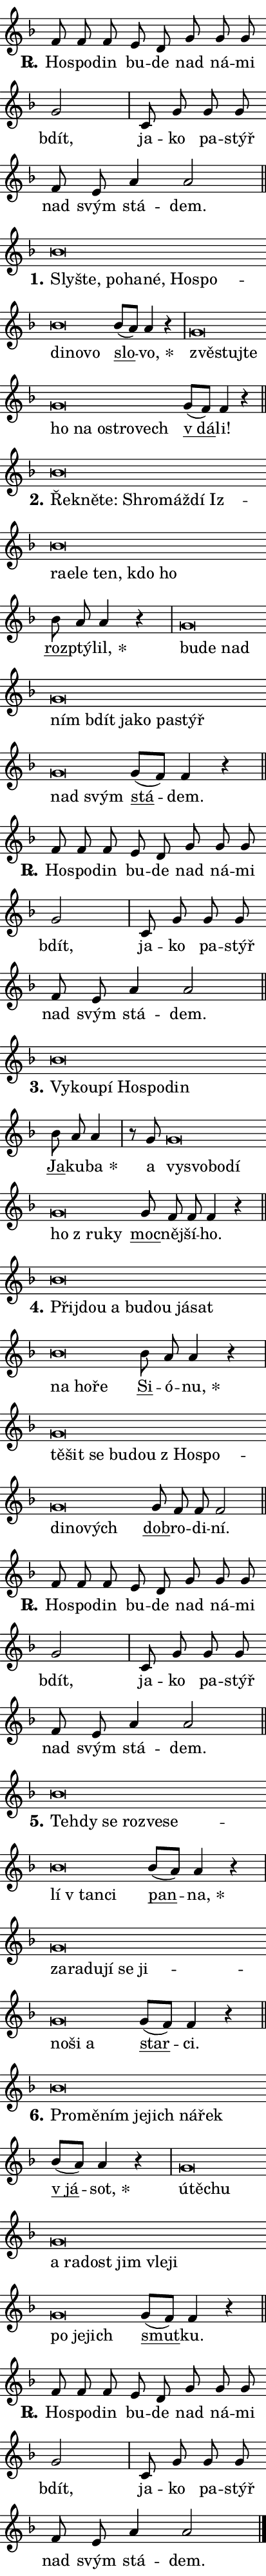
\version "2.22.1"
\header { tagline = "" }
\paper {
  indent = 0\cm
  top-margin = 0\cm
  right-margin = 0\cm
  bottom-margin = 0\cm
  left-margin = 0\cm
  paper-width = 7\cm
  page-breaking = #ly:one-page-breaking
  system-system-spacing.basic-distance = #11
  score-system-spacing.basic-distance = #11
  ragged-last = ##f
}


%% Author: Thomas Morley
%% https://lists.gnu.org/archive/html/lilypond-user/2020-05/msg00002.html
#(define (line-position grob)
"Returns position of @var[grob} in current system:
   @code{'start}, if at first time-step
   @code{'end}, if at last time-step
   @code{'middle} otherwise
"
  (let* ((col (ly:item-get-column grob))
         (ln (ly:grob-object col 'left-neighbor))
         (rn (ly:grob-object col 'right-neighbor))
         (col-to-check-left (if (ly:grob? ln) ln col))
         (col-to-check-right (if (ly:grob? rn) rn col))
         (break-dir-left
           (and
             (ly:grob-property col-to-check-left 'non-musical #f)
             (ly:item-break-dir col-to-check-left)))
         (break-dir-right
           (and
             (ly:grob-property col-to-check-right 'non-musical #f)
             (ly:item-break-dir col-to-check-right))))
        (cond ((eqv? 1 break-dir-left) 'start)
              ((eqv? -1 break-dir-right) 'end)
              (else 'middle))))

#(define (tranparent-at-line-position vctor)
  (lambda (grob)
  "Relying on @code{line-position} select the relevant enry from @var{vctor}.
Used to determine transparency,"
    (case (line-position grob)
      ((end) (not (vector-ref vctor 0)))
      ((middle) (not (vector-ref vctor 1)))
      ((start) (not (vector-ref vctor 2))))))

noteHeadBreakVisibility =
#(define-music-function (break-visibility)(vector?)
"Makes @code{NoteHead}s transparent relying on @var{break-visibility}"
#{
  \override NoteHead.transparent =
    #(tranparent-at-line-position break-visibility)
#})

#(define delete-ledgers-for-transparent-note-heads
  (lambda (grob)
    "Reads whether a @code{NoteHead} is transparent.
If so this @code{NoteHead} is removed from @code{'note-heads} from
@var{grob}, which is supposed to be @code{LedgerLineSpanner}.
As a result ledgers are not printed for this @code{NoteHead}"
    (let* ((nhds-array (ly:grob-object grob 'note-heads))
           (nhds-list
             (if (ly:grob-array? nhds-array)
                 (ly:grob-array->list nhds-array)
                 '()))
           ;; Relies on the transparent-property being done before
           ;; Staff.LedgerLineSpanner.after-line-breaking is executed.
           ;; This is fragile ...
           (to-keep
             (remove
               (lambda (nhd)
                 (ly:grob-property nhd 'transparent #f))
               nhds-list)))
      ;; TODO find a better method to iterate over grob-arrays, similiar
      ;; to filter/remove etc for lists
      ;; For now rebuilt from scratch
      (set! (ly:grob-object grob 'note-heads)  '())
      (for-each
        (lambda (nhd)
          (ly:pointer-group-interface::add-grob grob 'note-heads nhd))
        to-keep))))

hideNotes = {
  \noteHeadBreakVisibility #begin-of-line-visible
}
unHideNotes = {
  \noteHeadBreakVisibility #all-visible
}

% work-around for resetting accidentals
% https://lilypond.org/doc/v2.23/Documentation/notation/displaying-rhythms#unmetered-music
cadenzaMeasure = {
  \cadenzaOff
  \partial 1024 s1024
  \cadenzaOn
}

#(define-markup-command (accent layout props text) (markup?)
  "Underline accented syllable"
  (interpret-markup layout props
    #{\markup \override #'(offset . 4.3) \underline { #text }#}))

responsum = \markup \concat {
  "R" \hspace #-1.05 \path #0.1 #'((moveto 0 0.07) (lineto 0.9 0.8)) \hspace #0.05 "."
}

\layout {
    \context {
        \Staff
        \remove "Time_signature_engraver"
        \override LedgerLineSpanner.after-line-breaking = #delete-ledgers-for-transparent-note-heads
    }
    \context {
        \Voice {
            \override NoteHead.output-attributes = #'((class . "notehead"))
            \override Hairpin.height = #0.55
        }
    }
    \context {
        \Lyrics {
            \override StanzaNumber.output-attributes = #'((class . "stanzanumber"))
            \override LyricSpace.minimum-distance = #0.9
            \override LyricText.font-name = #"TeX Gyre Schola"
            \override LyricText.font-size = 1
            \override StanzaNumber.font-name = #"TeX Gyre Schola Bold"
            \override StanzaNumber.font-size = 1
        }
    }
}

% magnetic-lyrics.ily
%
%   written by
%     Jean Abou Samra <jean@abou-samra.fr>
%     Werner Lemberg <wl@gnu.org>
%
%   adapted by
%     Jiri Hon <jiri.hon@gmail.com>
%
% Version 2022-Apr-15

% https://www.mail-archive.com/lilypond-user@gnu.org/msg149350.html

#(define (Left_hyphen_pointer_engraver context)
   "Collect syllable-hyphen-syllable occurrences in lyrics and store
them in properties.  This engraver only looks to the left.  For
example, if the lyrics input is @code{foo -- bar}, it does the
following.

@itemize @bullet
@item
Set the @code{text} property of the @code{LyricHyphen} grob between
@q{foo} and @q{bar} to @code{foo}.

@item
Set the @code{left-hyphen} property of the @code{LyricText} grob with
text @q{foo} to the @code{LyricHyphen} grob between @q{foo} and
@q{bar}.
@end itemize

Use this auxiliary engraver in combination with the
@code{lyric-@/text::@/apply-@/magnetic-@/offset!} hook."
   (let ((hyphen #f)
         (text #f))
     (make-engraver
      (acknowledgers
       ((lyric-syllable-interface engraver grob source-engraver)
        (set! text grob)))
      (end-acknowledgers
       ((lyric-hyphen-interface engraver grob source-engraver)
        ;(when (not (grob::has-interface grob 'lyric-space-interface))
          (set! hyphen grob)));)
      ((stop-translation-timestep engraver)
       (when (and text hyphen)
         (ly:grob-set-object! text 'left-hyphen hyphen))
       (set! text #f)
       (set! hyphen #f)))))

#(define (lyric-text::apply-magnetic-offset! grob)
   "If the space between two syllables is less than the value in
property @code{LyricText@/.details@/.squash-threshold}, move the right
syllable to the left so that it gets concatenated with the left
syllable.

Use this function as a hook for
@code{LyricText@/.after-@/line-@/breaking} if the
@code{Left_@/hyphen_@/pointer_@/engraver} is active."
   (let ((hyphen (ly:grob-object grob 'left-hyphen #f)))
     (when hyphen
       (let ((left-text (ly:spanner-bound hyphen LEFT)))
         (when (grob::has-interface left-text 'lyric-syllable-interface)
           (let* ((common (ly:grob-common-refpoint grob left-text X))
                  (this-x-ext (ly:grob-extent grob common X))
                  (left-x-ext
                   (begin
                     ;; Trigger magnetism for left-text.
                     (ly:grob-property left-text 'after-line-breaking)
                     (ly:grob-extent left-text common X)))
                  ;; `delta` is the gap width between two syllables.
                  (delta (- (interval-start this-x-ext)
                            (interval-end left-x-ext)))
                  (details (ly:grob-property grob 'details))
                  (threshold (assoc-get 'squash-threshold details 0.2)))
             (when (< delta threshold)
               (let* (;; We have to manipulate the input text so that
                      ;; ligatures crossing syllable boundaries are not
                      ;; disabled.  For languages based on the Latin
                      ;; script this is essentially a beautification.
                      ;; However, for non-Western scripts it can be a
                      ;; necessity.
                      (lt (ly:grob-property left-text 'text))
                      (rt (ly:grob-property grob 'text))
                      (is-space (grob::has-interface hyphen 'lyric-space-interface))
                      (space (if is-space " " ""))
                      (space-markup (grob-interpret-markup grob " "))
                      (space-size (interval-length (ly:stencil-extent space-markup X)))
                      (extra-delta (if is-space space-size 0))
                      ;; Append new syllable.
                      (ltrt-space (if (and (string? lt) (string? rt))
                                (string-append lt space rt)
                                (make-concat-markup (list lt space rt))))
                      ;; Right-align `ltrt` to the right side.
                      (ltrt-space-markup (grob-interpret-markup
                               grob
                               (make-translate-markup
                                (cons (interval-length this-x-ext) 0)
                                (make-right-align-markup ltrt-space)))))
                 (begin
                   ;; Don't print `left-text`.
                   (ly:grob-set-property! left-text 'stencil #f)
                   ;; Set text and stencil (which holds all collected
                   ;; syllables so far) and shift it to the left.
                   (ly:grob-set-property! grob 'text ltrt-space)
                   (ly:grob-set-property! grob 'stencil ltrt-space-markup)
                   (ly:grob-translate-axis! grob (- (- delta extra-delta)) X))))))))))


#(define (lyric-hyphen::displace-bounds-first grob)
   ;; Make very sure this callback isn't triggered too early.
   (let ((left (ly:spanner-bound grob LEFT))
         (right (ly:spanner-bound grob RIGHT)))
     (ly:grob-property left 'after-line-breaking)
     (ly:grob-property right 'after-line-breaking)
     (ly:lyric-hyphen::print grob)))

squashThreshold = #0.4

\layout {
  \context {
    \Lyrics
    \consists #Left_hyphen_pointer_engraver
    \override LyricText.after-line-breaking =
      #lyric-text::apply-magnetic-offset!
    \override LyricHyphen.stencil = #lyric-hyphen::displace-bounds-first
    \override LyricText.details.squash-threshold = \squashThreshold
    \override LyricHyphen.minimum-distance = 0
    \override LyricHyphen.minimum-length = \squashThreshold
  }
}

squash = \override LyricText.details.squash-threshold = 9999
unSquash = \override LyricText.details.squash-threshold = \squashThreshold

left = \override LyricText.self-alignment-X = #LEFT
unLeft = \revert LyricText.self-alignment-X

starOffset = #(lambda (grob) 
                (let ((x_offset (ly:self-alignment-interface::aligned-on-x-parent grob)))
                  (if (= x_offset 0) 0 (+ x_offset 1.2))))

star = #(define-music-function (syllable)(string?)
"Append star separator at the end of a syllable"
#{
  \once \override LyricText.X-offset = #starOffset
  \lyricmode { \markup {
    #syllable
    \override #'((font-name . "TeX Gyre Schola Bold")) \hspace #0.2 \lower #0.65 \larger "*"
  } }
#})

starAccent = #(define-music-function (syllable)(string?)
"Append star separator at the end of a syllable and make accent"
#{
  \once \override LyricText.X-offset = #starOffset
  \lyricmode { \markup {
    \accent #syllable
    \override #'((font-name . "TeX Gyre Schola Bold")) \hspace #0.2 \lower #0.65 \larger "*"
  } }
#})

breath = #(define-music-function (syllable)(string?)
"Append breathing indicator at the end of a syllable"
#{
  \lyricmode { \markup { #syllable "+" } }
#})

optionalBreath = #(define-music-function (syllable)(string?)
"Append optional breathing indicator at the end of a syllable"
#{
  \lyricmode { \markup { #syllable "(+)" } }
#})


\score {
    <<
        \new Voice = "melody" { \cadenzaOn \key f \major \relative { f'8 f f e d \bar "" g g g \bar "" g2 \cadenzaMeasure \bar "|" c,8 g' \bar "" g g \bar "" f e \bar "" a4 a2 \cadenzaMeasure \bar "||" \break }
\relative { bes'\breve*1/16 \hideNotes \breve*1/16 \bar "" \breve*1/16 \bar "" \breve*1/16 \bar "" \breve*1/16 \bar "" \breve*1/16 \bar "" \breve*1/16 \bar "" \breve*1/16 \bar "" \breve*1/16 \breve*1/16 \bar "" \unHideNotes \bar "" bes8[( a)] a4 r \cadenzaMeasure \bar "|" g\breve*1/16 \hideNotes \breve*1/16 \bar "" \breve*1/16 \bar "" \breve*1/16 \bar "" \breve*1/16 \bar "" \breve*1/16 \bar "" \breve*1/16 \breve*1/16 \bar "" \unHideNotes \bar "" g8[( f)] f4 r \cadenzaMeasure \bar "||" \break }
\relative { bes'\breve*1/16 \hideNotes \breve*1/16 \bar "" \breve*1/16 \bar "" \breve*1/16 \bar "" \breve*1/16 \bar "" \breve*1/16 \bar "" \breve*1/16 \bar "" \breve*1/16 \bar "" \breve*1/16 \bar "" \breve*1/16 \bar "" \breve*1/16 \bar "" \breve*1/16 \breve*1/16 \bar "" \unHideNotes \bar "" bes8 a a4 r \cadenzaMeasure \bar "|" g\breve*1/16 \hideNotes \breve*1/16 \bar "" \breve*1/16 \bar "" \breve*1/16 \bar "" \breve*1/16 \bar "" \breve*1/16 \bar "" \breve*1/16 \bar "" \breve*1/16 \bar "" \breve*1/16 \bar "" \breve*1/16 \breve*1/16 \bar "" \unHideNotes \bar "" g8[( f)] f4 r \cadenzaMeasure \bar "||" \break }
\relative { f'8 f f e d \bar "" g g g \bar "" g2 \cadenzaMeasure \bar "|" c,8 g' \bar "" g g \bar "" f e \bar "" a4 a2 \cadenzaMeasure \bar "||" \break }
\relative { bes'\breve*1/16 \hideNotes \breve*1/16 \bar "" \breve*1/16 \bar "" \breve*1/16 \bar "" \breve*1/16 \breve*1/16 \bar "" \unHideNotes \bar "" bes8 a a4 \cadenzaMeasure \bar "|" r8 g g\breve*1/16 \hideNotes \breve*1/16 \bar "" \breve*1/16 \bar "" \breve*1/16 \bar "" \breve*1/16 \bar "" \breve*1/16 \breve*1/16 \bar "" \unHideNotes \bar "" g8 f f f4 r \cadenzaMeasure \bar "||" \break }
\relative { bes'\breve*1/16 \hideNotes \breve*1/16 \bar "" \breve*1/16 \bar "" \breve*1/16 \bar "" \breve*1/16 \bar "" \breve*1/16 \bar "" \breve*1/16 \bar "" \breve*1/16 \bar "" \breve*1/16 \breve*1/16 \bar "" \unHideNotes \bar "" bes8 a a4 r \cadenzaMeasure \bar "|" g\breve*1/16 \hideNotes \breve*1/16 \bar "" \breve*1/16 \bar "" \breve*1/16 \bar "" \breve*1/16 \bar "" \breve*1/16 \bar "" \breve*1/16 \bar "" \breve*1/16 \bar "" \breve*1/16 \breve*1/16 \bar "" \unHideNotes \bar "" g8 f f f2 \cadenzaMeasure \bar "||" \break }
\relative { f'8 f f e d \bar "" g g g \bar "" g2 \cadenzaMeasure \bar "|" c,8 g' \bar "" g g \bar "" f e \bar "" a4 a2 \cadenzaMeasure \bar "||" \break }
\relative { bes'\breve*1/16 \hideNotes \breve*1/16 \bar "" \breve*1/16 \bar "" \breve*1/16 \bar "" \breve*1/16 \bar "" \breve*1/16 \bar "" \breve*1/16 \bar "" \breve*1/16 \breve*1/16 \bar "" \unHideNotes \bar "" bes8[( a)] a4 r \cadenzaMeasure \bar "|" g\breve*1/16 \hideNotes \breve*1/16 \bar "" \breve*1/16 \bar "" \breve*1/16 \bar "" \breve*1/16 \bar "" \breve*1/16 \bar "" \breve*1/16 \bar "" \breve*1/16 \breve*1/16 \bar "" \unHideNotes \bar "" g8[( f)] f4 r \cadenzaMeasure \bar "||" \break }
\relative { bes'\breve*1/16 \hideNotes \breve*1/16 \bar "" \breve*1/16 \bar "" \breve*1/16 \bar "" \breve*1/16 \bar "" \breve*1/16 \breve*1/16 \bar "" \unHideNotes \bar "" bes8[( a)] a4 r \cadenzaMeasure \bar "|" g\breve*1/16 \hideNotes \breve*1/16 \bar "" \breve*1/16 \bar "" \breve*1/16 \bar "" \breve*1/16 \bar "" \breve*1/16 \bar "" \breve*1/16 \bar "" \breve*1/16 \bar "" \breve*1/16 \bar "" \breve*1/16 \bar "" \breve*1/16 \breve*1/16 \bar "" \unHideNotes \bar "" g8[( f)] f4 r \cadenzaMeasure \bar "||" \break }
\relative { f'8 f f e d \bar "" g g g \bar "" g2 \cadenzaMeasure \bar "|" c,8 g' \bar "" g g \bar "" f e \bar "" a4 a2 \cadenzaMeasure \bar "||" \break } \bar "|." }
        \new Lyrics \lyricsto "melody" { \lyricmode { \set stanza = \responsum
Ho -- spo -- din bu -- de nad ná -- mi bdít, ja -- ko pa -- stýř nad svým stá -- dem.
\set stanza = "1."
\left Sly -- \squash šte, po -- ha -- né, Ho -- spo -- di -- no -- vo \unLeft \unSquash \markup \accent slo -- \star vo, \left zvě -- \squash stuj -- te ho na os -- tro -- vech \unLeft \unSquash \markup \accent "v dá" -- li!
\set stanza = "2."
\left Ře -- \squash kně -- te: Shro -- máž -- dí Iz -- ra -- e -- le ten, kdo ho \unLeft \unSquash \markup \accent roz -- ptý -- \star lil, \left bu -- \squash de nad ním bdít ja -- ko pa -- stýř nad svým \unLeft \unSquash \markup \accent stá -- dem.
\set stanza = \responsum
Ho -- spo -- din bu -- de nad ná -- mi bdít, ja -- ko pa -- stýř nad svým stá -- dem.
\set stanza = "3."
\left Vy -- \squash kou -- pí Ho -- spo -- din \unLeft \unSquash \markup \accent Ja -- ku -- \star ba a \left vy -- \squash svo -- bo -- dí ho "z ru" -- ky \unLeft \unSquash \markup \accent moc -- něj -- ší -- ho.
\set stanza = "4."
\left Při -- \squash jdou a bu -- dou já -- sat na ho -- ře \unLeft \unSquash \markup \accent Si -- ó -- \star nu, \left tě -- \squash šit se bu -- dou "z Ho" -- spo -- di -- no -- vých \unLeft \unSquash \markup \accent dob -- ro -- di -- ní.
\set stanza = \responsum
Ho -- spo -- din bu -- de nad ná -- mi bdít, ja -- ko pa -- stýř nad svým stá -- dem.
\set stanza = "5."
\left Teh -- \squash dy se roz -- ve -- se -- lí "v tan" -- ci \unLeft \unSquash \markup \accent pan -- \star na, \left za -- \squash ra -- du -- jí se ji -- no -- ši a \unLeft \unSquash \markup \accent star -- ci.
\set stanza = "6."
\left Pro -- \squash mě -- ním je -- jich ná -- řek \unLeft \unSquash \markup \accent "v já" -- \star sot, \left ú -- \squash tě -- chu a ra -- dost jim vle -- ji po je -- jich \unLeft \unSquash \markup \accent smut -- ku.
\set stanza = \responsum
Ho -- spo -- din bu -- de nad ná -- mi bdít, ja -- ko pa -- stýř nad svým stá -- dem. } }
    >>
    \layout {}
}
